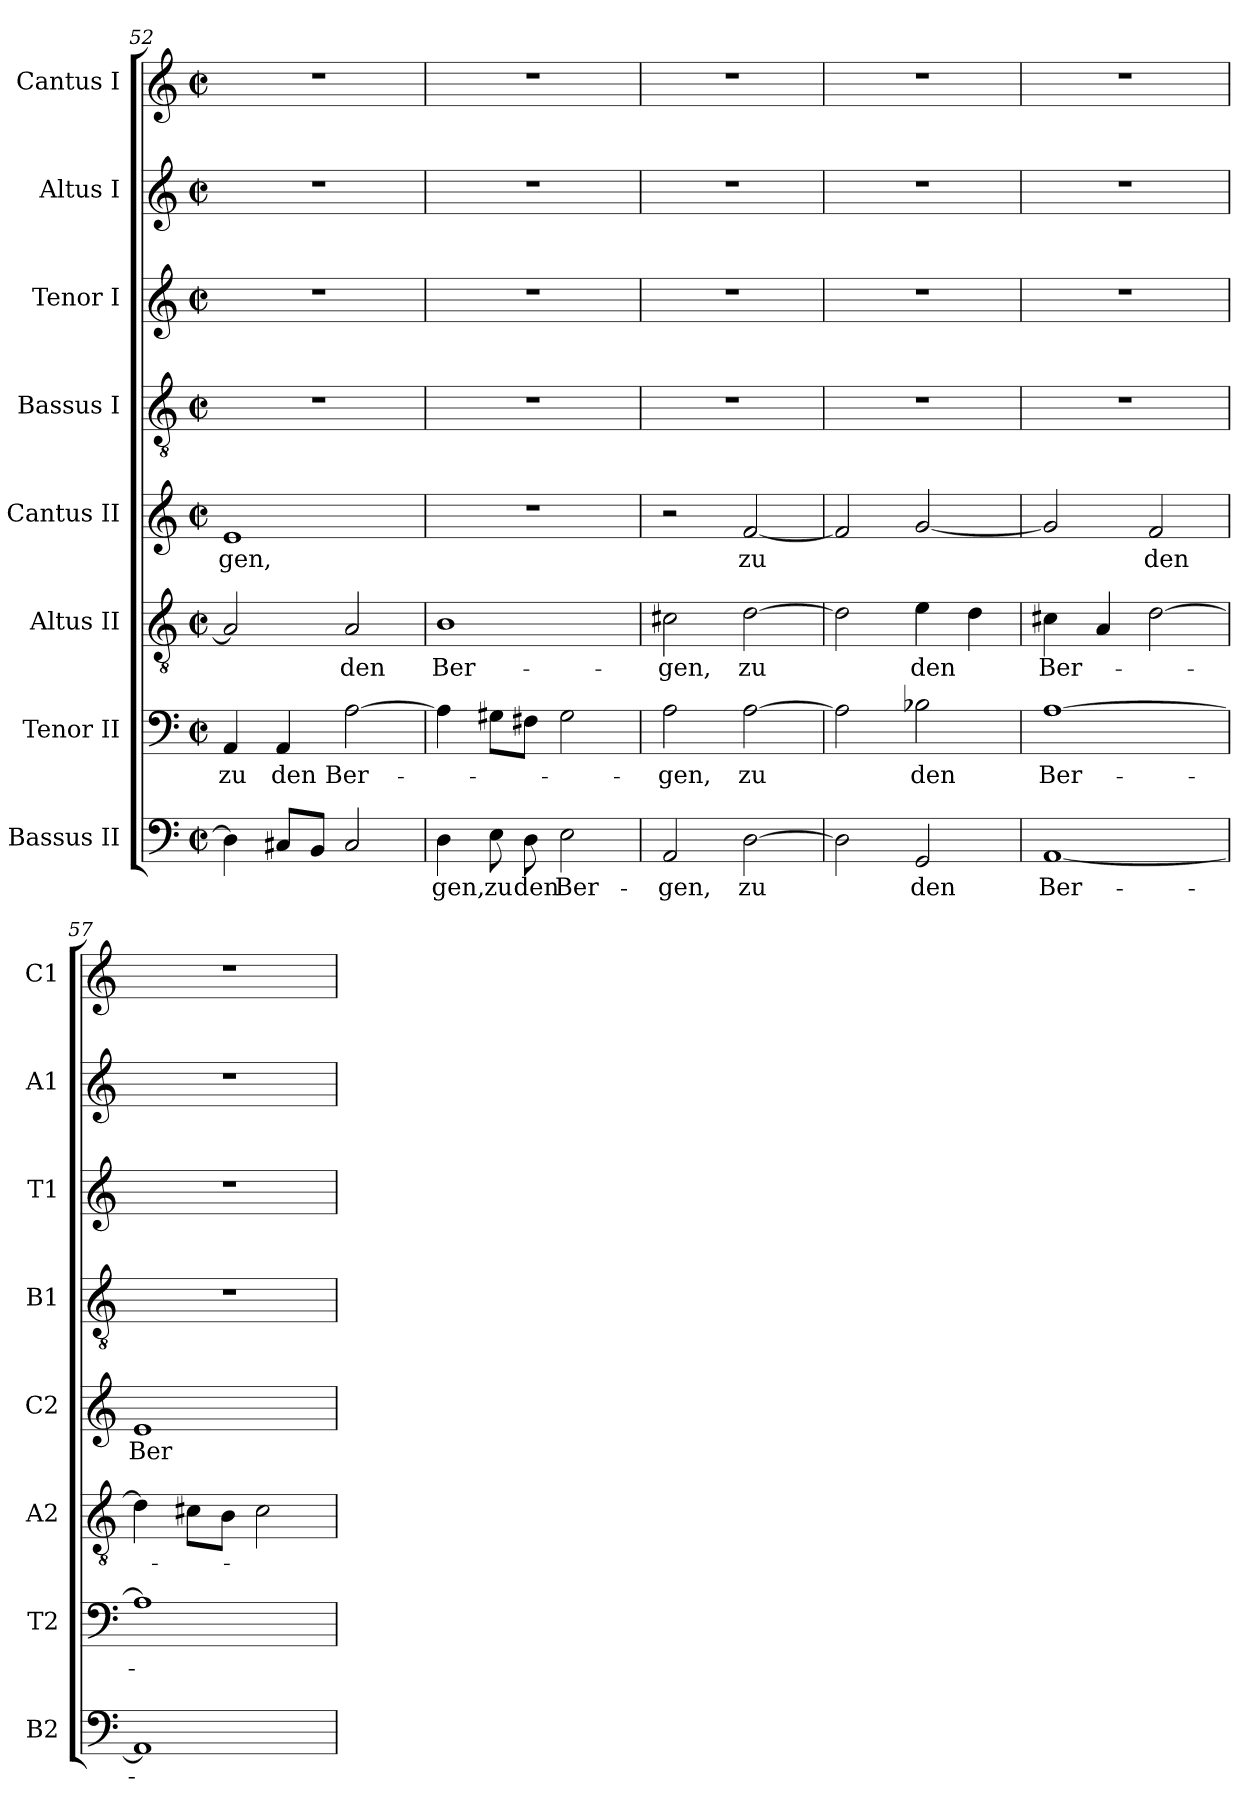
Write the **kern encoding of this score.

**kern	**text	**kern	**text	**kern	**text	**kern	**text	**kern	**kern	**kern	**kern
*part8	*part8	*part7	*part7	*part6	*part6	*part5	*part5	*part4	*part3	*part2	*part1
*staff8	*staff8	*staff7	*staff7	*staff6	*staff6	*staff5	*staff5	*staff4	*staff3	*staff2	*staff1
*I"Bassus II	*	*I"Tenor II	*	*I"Altus II	*	*I"Cantus II	*	*I"Bassus I	*I"Tenor I	*I"Altus I	*I"Cantus I
*I'B2	*	*I'T2	*	*I'A2	*	*I'C2	*	*I'B1	*I'T1	*I'A1	*I'C1
*clefF4	*	*clefF4	*	*clefGv2	*	*clefG2	*	*clefGv2	*clefG2	*clefG2	*clefG2
*k[]	*	*k[]	*	*k[]	*	*k[]	*	*k[]	*k[]	*k[]	*k[]
*C:	*	*C:	*	*C:	*	*C:	*	*C:	*C:	*C:	*C:
*M2/2	*	*M2/2	*	*M2/2	*	*M2/2	*	*M2/2	*M2/2	*M2/2	*M2/2
*met(c|)	*	*met(c|)	*	*met(c|)	*	*met(c|)	*	*met(c|)	*met(c|)	*met(c|)	*met(c|)
=52	=52	=52	=52	=52	=52	=52	=52	=52	=52	=52	=52
!	!	!	!LO:LY:b	!	!	!	!	!	!	!	!
!	!	!	!	!	!	!	!LO:LY:b	!	!	!	!
4D\]	.	4AA/	zu	2A/]	.	1e	-gen,	1r	1r	1r	1r
!	!	!	!LO:LY:b	!	!	!	!	!	!	!	!
8C#X/L	.	4AA/	den	.	.	.	.	.	.	.	.
8BB/J	.	.	.	.	.	.	.	.	.	.	.
!	!	!	!LO:LY:b	!	!	!	!	!	!	!	!
!	!	!	!	!	!LO:LY:b	!	!	!	!	!	!
2C#/	.	[2A\	Ber-	2A/	den	.	.	.	.	.	.
=53	=53	=53	=53	=53	=53	=53	=53	=53	=53	=53	=53
!	!LO:LY:b	!	!	!	!	!	!	!	!	!	!
!	!	!	!	!	!LO:LY:b	!	!	!	!	!	!
4D\	-gen,	4A\]	.	1B	Ber-	1r	.	1r	1r	1r	1r
!	!LO:LY:b	!	!	!	!	!	!	!	!	!	!
8E\	zu	8G#X\L	.	.	.	.	.	.	.	.	.
!	!LO:LY:b	!	!	!	!	!	!	!	!	!	!
8D\	den	8F#X\J	.	.	.	.	.	.	.	.	.
!	!LO:LY:b	!	!	!	!	!	!	!	!	!	!
2E\	Ber-	2G#\	.	.	.	.	.	.	.	.	.
!!LO:LB:g=z
=54	=54	=54	=54	=54	=54	=54	=54	=54	=54	=54	=54
!	!LO:LY:b	!	!	!	!	!	!	!	!	!	!
!	!	!	!LO:LY:b	!	!	!	!	!	!	!	!
!	!	!	!	!	!LO:LY:b	!	!	!	!	!	!
2AA/	-gen,	2A\	-gen,	2c#X\	-gen,	2r	.	1r	1r	1r	1r
!	!LO:LY:b	!	!	!	!	!	!	!	!	!	!
!	!	!	!LO:LY:b	!	!	!	!	!	!	!	!
!	!	!	!	!	!LO:LY:b	!	!	!	!	!	!
!	!	!	!	!	!	!	!LO:LY:b	!	!	!	!
[2D\	zu	[2A\	zu	[2d\	zu	[2f/	zu	.	.	.	.
=55	=55	=55	=55	=55	=55	=55	=55	=55	=55	=55	=55
2D\]	.	2A\]	.	2d\]	.	2f/]	.	1r	1r	1r	1r
!	!LO:LY:b	!	!	!	!	!	!	!	!	!	!
!	!	!	!LO:LY:b	!	!	!	!	!	!	!	!
!	!	!	!	!	!LO:LY:b	!	!	!	!	!	!
2GG/	den	2B-X\	den	4e\	den	[2g/	.	.	.	.	.
.	.	.	.	4d\	.	.	.	.	.	.	.
=56	=56	=56	=56	=56	=56	=56	=56	=56	=56	=56	=56
!	!LO:LY:b	!	!	!	!	!	!	!	!	!	!
!	!	!	!LO:LY:b	!	!	!	!	!	!	!	!
!	!	!	!	!	!LO:LY:b	!	!	!	!	!	!
[1AA	Ber-	[1A	Ber-	4c#X\	Ber-	2g/]	.	1r	1r	1r	1r
.	.	.	.	4A/	.	.	.	.	.	.	.
!	!	!	!	!	!	!	!LO:LY:b	!	!	!	!
.	.	.	.	[2d\	.	2f/	den	.	.	.	.
=57	=57	=57	=57	=57	=57	=57	=57	=57	=57	=57	=57
!	!	!	!	!	!	!	!LO:LY:b	!	!	!	!
1AA]	.	1A]	.	4d\]	.	1e	Ber-	1r	1r	1r	1r
.	.	.	.	8c#X\L	.	.	.	.	.	.	.
.	.	.	.	8B\J	.	.	.	.	.	.	.
.	.	.	.	2c#\	.	.	.	.	.	.	.
=	=	=	=	=	=	=	=	=	=	=	=
*-	*-	*-	*-	*-	*-	*-	*-	*-	*-	*-	*-
